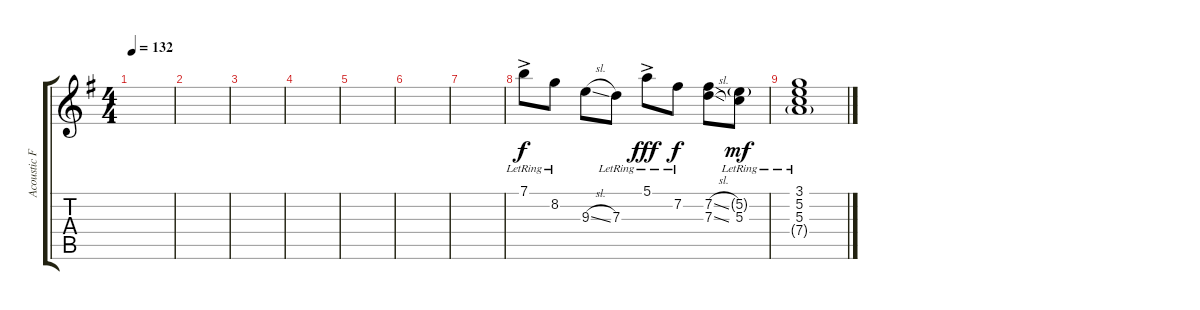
\track ("Acoustic Fills" "Acoustic F") {instrument acousticguitarsteel}
\staff {score tabs}
\tuning (E4 B3 G3 D3 A2 E2) {hide}
\ts (4 4)
\tempo 132
\clef g2
\ks g
|
|
|
|
|
|
|
7.1{ac lr}.8 8.2{lr}.8{dy f} 9.3{sl}.8 7.3{lr}.8 5.1{ac lr}.8{dy fff} 7.2{lr}.8{dy f} (7.2{sl} 7.3{sl}).8 (5.2{g lr} 5.3{lr}).8{dy mf} |
(3.1{lr} 5.2{lr} 5.3{lr} 7.4{g lr}).1
